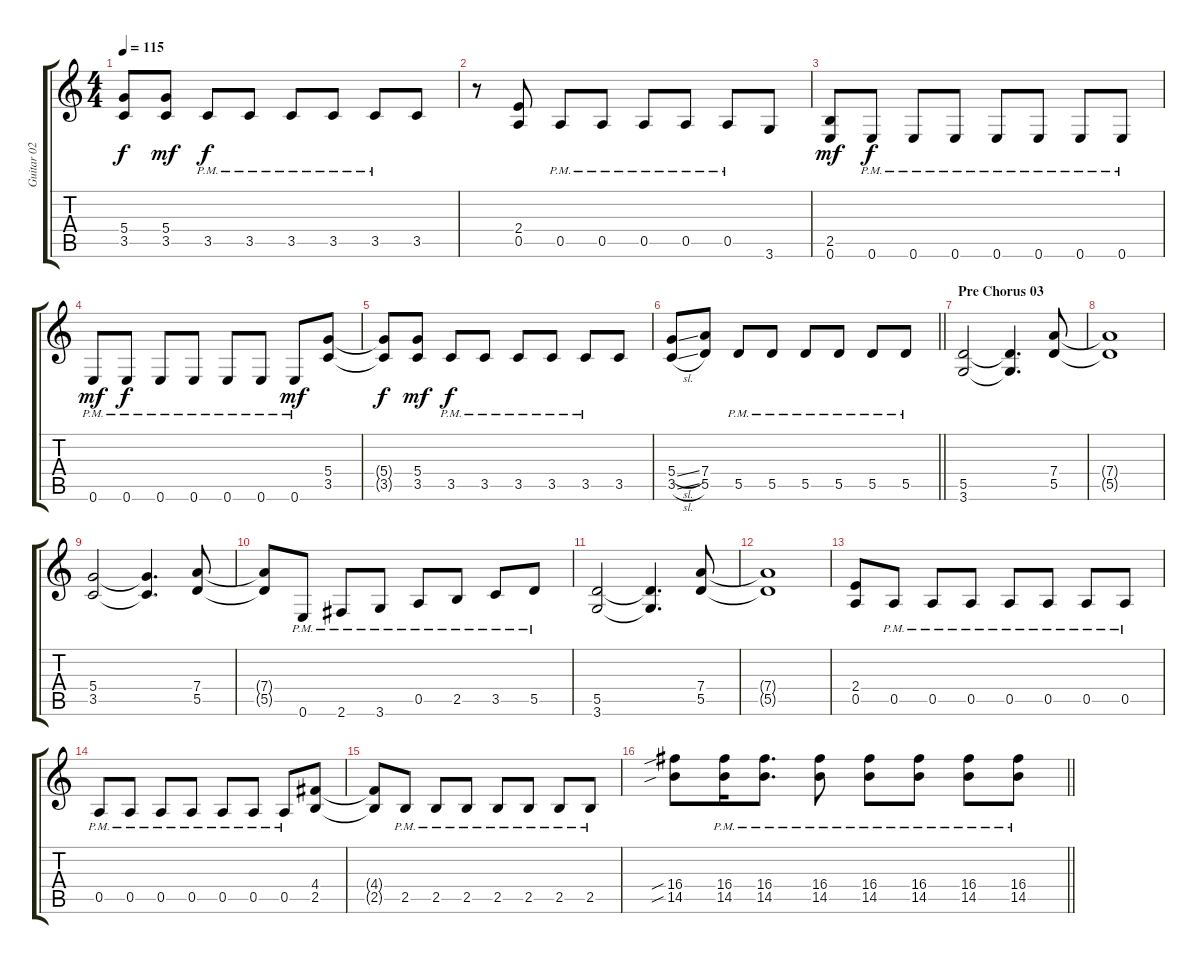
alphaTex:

\track ("Guitar 02 - Rhythm" "Guitar 02 ") {solo instrument overdrivenguitar}
\staff {score tabs}
\tuning (E4 B3 G3 D3 A2 E2) {hide}
\ts (4 4)
\tempo 115
\clef g2
\ks c
(5.4{t} 3.5{t}).8{dy f} (5.4 3.5).8{dy mf} 3.5{pm}.8{dy f} 3.5{pm}.8 3.5{pm}.8 3.5{pm}.8 3.5{pm}.8 3.5.8 |
r.8 (2.4 0.5).8 0.5{pm}.8 0.5{pm}.8 0.5{pm}.8 0.5{pm}.8 0.5{pm}.8 3.6.8 |
(2.5 0.6).8{dy mf} 0.6{pm}.8{dy f} 0.6{pm}.8 0.6{pm}.8 0.6{pm}.8 0.6{pm}.8 0.6{pm}.8 0.6{pm}.8 |
0.6{pm}.8{dy mf} 0.6{pm}.8{dy f} 0.6{pm}.8 0.6{pm}.8 0.6{pm}.8 0.6{pm}.8 0.6{pm}.8{dy mf} (5.4 3.5).8 |
(5.4{t} 3.5{t}).8{dy f} (5.4 3.5).8{dy mf} 3.5{pm}.8{dy f} 3.5{pm}.8 3.5{pm}.8 3.5{pm}.8 3.5{pm}.8 3.5.8 |
\barLineRight lightlight
(5.4{sl} 3.5{sl}).8 (7.4 5.5).8 5.5{pm}.8 5.5{pm}.8 5.5{pm}.8 5.5{pm}.8 5.5{pm}.8 5.5{pm}.8 |
\section ("" "Pre Chorus 03")
(5.5 3.6).2 (5.5{t} 3.6{t}).4{d} (7.4 5.5).8 |
(7.4{t} 5.5{t}).1 |
(5.4 3.5).2 (5.4{t} 3.5{t}).4{d} (7.4 5.5).8 |
(7.4{t} 5.5{t}).8 0.6{pm}.8 2.6{pm}.8 3.6{pm}.8 0.5{pm}.8 2.5{pm}.8 3.5{pm}.8 5.5{pm}.8 |
(5.5 3.6).2 (5.5{t} 3.6{t}).4{d} (7.4 5.5).8 |
(7.4{t} 5.5{t}).1 |
(2.4 0.5).8 0.5{pm}.8 0.5{pm}.8 0.5{pm}.8 0.5{pm}.8 0.5{pm}.8 0.5{pm}.8 0.5{pm}.8 |
0.5{pm}.8 0.5{pm}.8 0.5{pm}.8 0.5{pm}.8 0.5{pm}.8 0.5{pm}.8 0.5{pm}.8 (4.4 2.5).8 |
(4.4{t} 2.5{t}).8 2.5{pm}.8 2.5{pm}.8 2.5{pm}.8 2.5{pm}.8 2.5{pm}.8 2.5{pm}.8 2.5{pm}.8 |
\barLineRight lightlight
(16.4{sib} 14.5{sib}).8 (16.4 14.5{pm}).16 (16.4 14.5{pm}).8{d} (16.4{pm} 14.5{pm}).8 (16.4{pm} 14.5{pm}).8 (16.4{pm} 14.5{pm}).8 (16.4{pm} 14.5{pm}).8 (16.4{pm} 14.5{pm}).8
